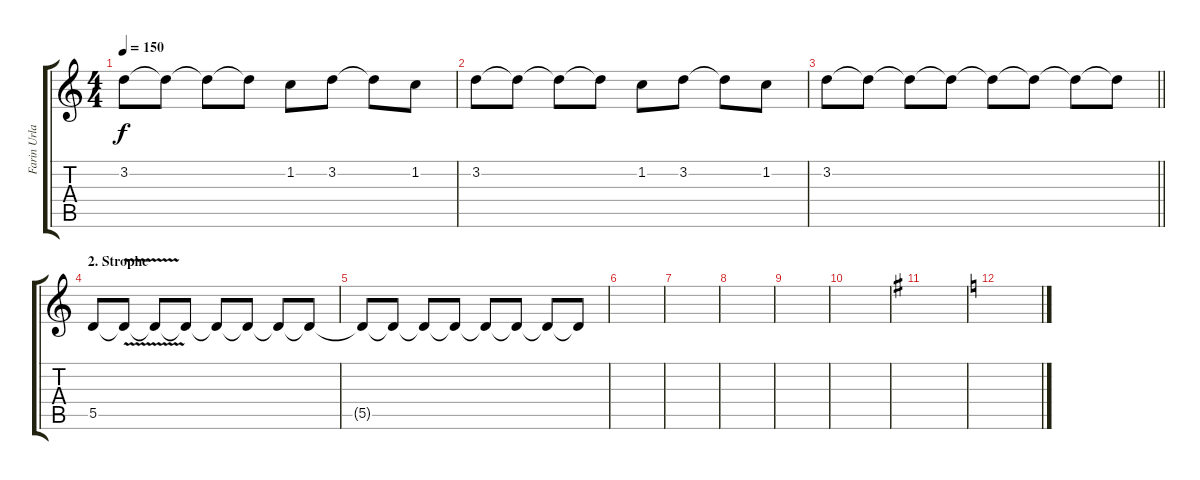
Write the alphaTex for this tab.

\track ("Farin Urlaub I" "Farin Urla") {instrument distortionguitar}
\staff {score tabs}
\tuning (E4 B3 G3 D3 A2 E2) {hide}
\ts (4 4)
\tempo 150
\clef g2
\ks c
3.2{t}.8{dy f} 3.2{t}.8 3.2{t}.8 3.2{t}.8 1.2.8 3.2.8 3.2{t}.8 1.2.8 |
3.2.8 3.2{t}.8 3.2{t}.8 3.2{t}.8 1.2.8 3.2.8 3.2{t}.8 1.2.8 |
\barLineRight lightlight
3.2.8 3.2{t}.8 3.2{t}.8 3.2{t}.8 3.2{t}.8 3.2{t}.8 3.2{t}.8 3.2{t}.8 |
\section ("" "2. Strophe")
5.5.8 5.5{v t}.8{volume 0} 5.5{t}.8 5.5{t}.8 5.5{t}.8 5.5{t}.8 5.5{t}.8 5.5{t}.8 |
5.5{t}.8 5.5{t}.8 5.5{t}.8 5.5{t}.8 5.5{t}.8 5.5{t}.8 5.5{t}.8 5.5{t}.8 |
|
|
|
|
|
\ks g
|
\ks c
